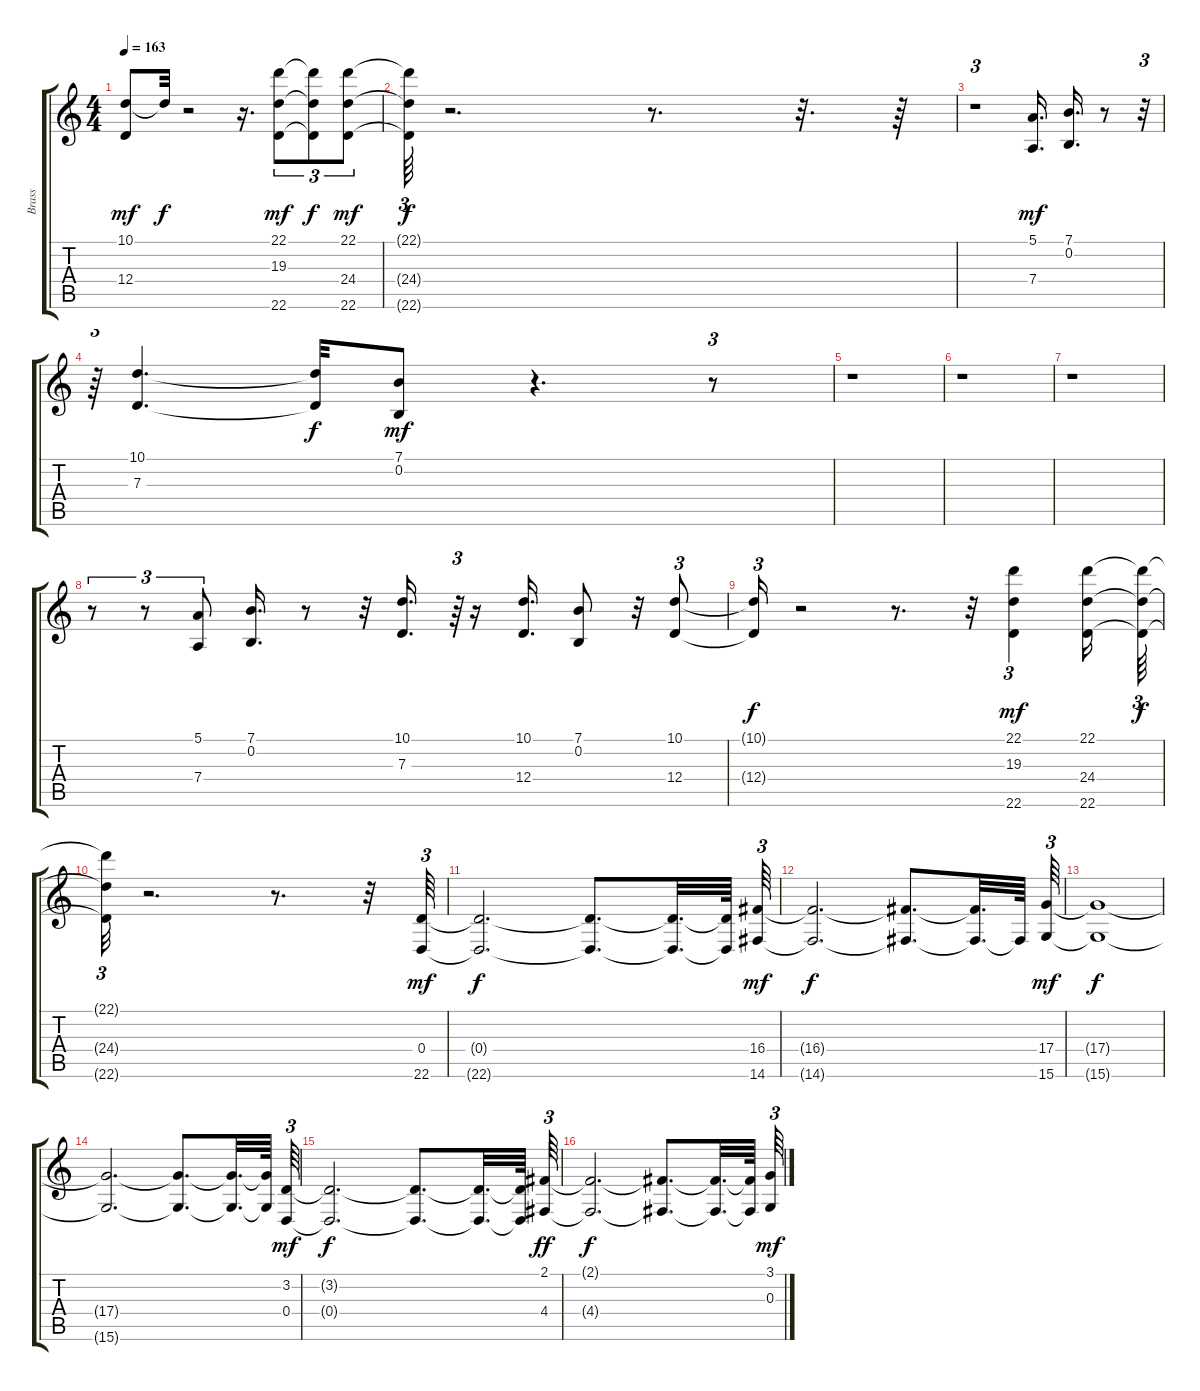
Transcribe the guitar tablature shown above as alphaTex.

\track ("Brass               " "Brass     ") {instrument trumpet}
\staff {score tabs}
\tuning (E4 B3 G3 D3 A2 E2) {hide}
\ts (4 4)
\tempo 163
\clef g2
\ks c
(10.1 12.4).8{dy mf} 10.1{t}.32{dy f} r.2 r.16{d} (22.1 19.3 22.6).8{tu (3 2) dy mf} (22.1{t} 19.3{t} 22.6{t}).8{tu (3 2) dy f} (22.1 24.4 22.6).8{tu (3 2) dy mf} |
(22.1{t} 24.4{t} 22.6{t}).64{tu (3 2) dy f} r.2{d} r.8{d} r.32{d} r.64 |
r.1{tu (3 2)} (5.1 7.4).16{d dy mf} (7.1 0.2).16{d} r.8 r.32{tu (3 2)} |
r.64{tu (3 2)} (10.1 7.3).4{d} (10.1{t} 7.3{t}).32{dy f} (7.1 0.2).8{dy mf} r.4{d} r.8{tu (3 2)} |
r.1 |
r.1 |
r.1 |
r.8{tu (3 2)} r.8{tu (3 2)} (5.1 7.4).8{tu (3 2)} (7.1 0.2).16{d} r.8 r.32 (10.1 7.3).16{d} r.64{tu (3 2)} r.16 (10.1 12.4).16{d} (7.1 0.2).8 r.32 (10.1 12.4).8{tu (3 2)} |
(10.1{t} 12.4{t}).16{tu (3 2) dy f} r.2 r.8{d} r.32 (22.1 19.3 22.6).4{tu (3 2) dy mf} (22.1 24.4 22.6).16 (22.1{t} 24.4{t} 22.6{t}).64{tu (3 2) dy f} |
(22.1{t} 24.4{t} 22.6{t}).32{tu (3 2)} r.2{d} r.8{d} r.32 (0.4 22.6).64{tu (3 2) dy mf} |
(0.4{t} 22.6{t}).2{d dy f} (0.4{t} 22.6{t}).8{d} (0.4{t} 22.6{t}).32{d} (0.4{t} 22.6{t}).64 (16.4 14.6).64{tu (3 2) dy mf} |
(16.4{t} 14.6{t}).2{d dy f} (16.4{t} 14.6{t}).8{d} (16.4{t} 14.6{t}).32{d} 14.6{t}.64 (17.4 15.6).64{tu (3 2) dy mf} |
(17.4{t} 15.6{t}).1{dy f} |
(17.4{t} 15.6{t}).2{d} (17.4{t} 15.6{t}).8{d} (17.4{t} 15.6{t}).32{d} (17.4{t} 15.6{t}).64 (3.2 0.4).64{tu (3 2) dy mf} |
(3.2{t} 0.4{t}).2{d dy f} (3.2{t} 0.4{t}).8{d} (3.2{t} 0.4{t}).32{d} (3.2{t} 0.4{t}).64 (2.1 4.4).64{tu (3 2) dy ff} |
(2.1{t} 4.4{t}).2{d dy f} (2.1{t} 4.4{t}).8{d} (2.1{t} 4.4{t}).32{d} (2.1{t} 4.4{t}).64 (3.1 0.3).64{tu (3 2) dy mf}
